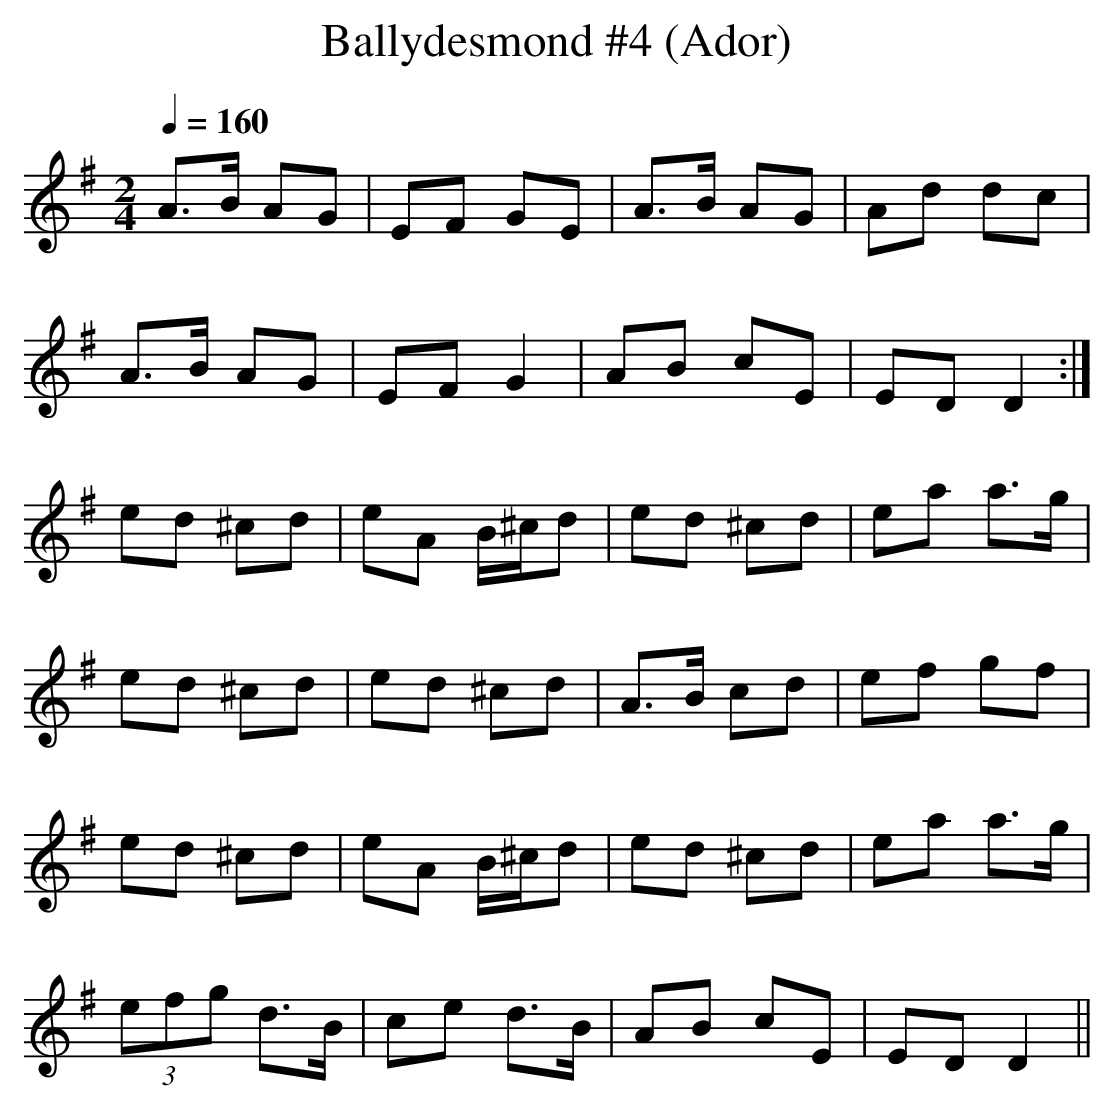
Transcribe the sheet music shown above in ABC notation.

X:1
T:Ballydesmond #4 (Ador)
Q:1/4=160
M:2/4
L:1/8
K:Ador
A>B AG|EF GE|A>B AG|Ad dc|
A>B AG|EF G2|AB cE|ED D2:|
ed ^cd|eA B/^c/d|ed ^cd|ea a>g|
ed ^cd|ed ^cd|A>B cd|ef gf|
ed ^cd|eA B/^c/d|ed ^cd|ea a>g|
(3efg d>B|ce d>B|AB cE|ED D2||
